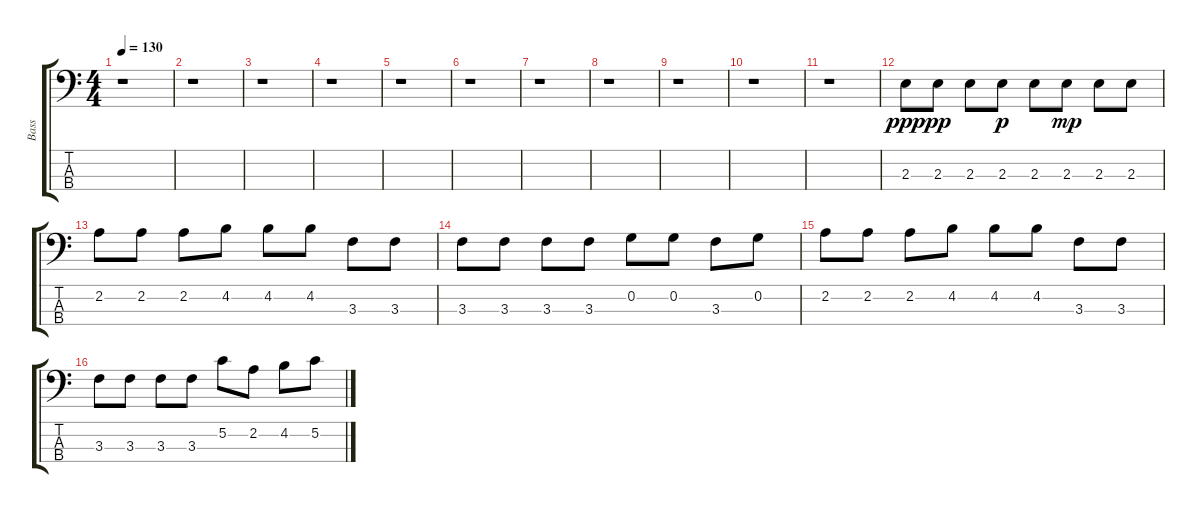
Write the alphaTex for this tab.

\track ("Bass" "Bass") {instrument electricbassfinger}
\staff {score tabs}
\tuning (C-1 G2 D2 A1) {hide}
\ts (4 4)
\tempo 130
\clef f4
\ks c
r.1{dy mp} |
r.1 |
r.1 |
r.1 |
r.1 |
r.1 |
r.1 |
r.1 |
r.1 |
r.1 |
r.1 |
2.3.8{dy ppp} 2.3.8{dy pp} 2.3.8 2.3.8{dy p} 2.3.8 2.3.8{dy mp} 2.3.8 2.3.8 |
2.2.8 2.2.8 2.2.8 4.2.8 4.2.8 4.2.8 3.3.8 3.3.8 |
3.3.8 3.3.8 3.3.8 3.3.8 0.2.8 0.2.8 3.3.8 0.2.8 |
2.2.8 2.2.8 2.2.8 4.2.8 4.2.8 4.2.8 3.3.8 3.3.8 |
3.3.8 3.3.8 3.3.8 3.3.8 5.2.8 2.2.8 4.2.8 5.2.8
